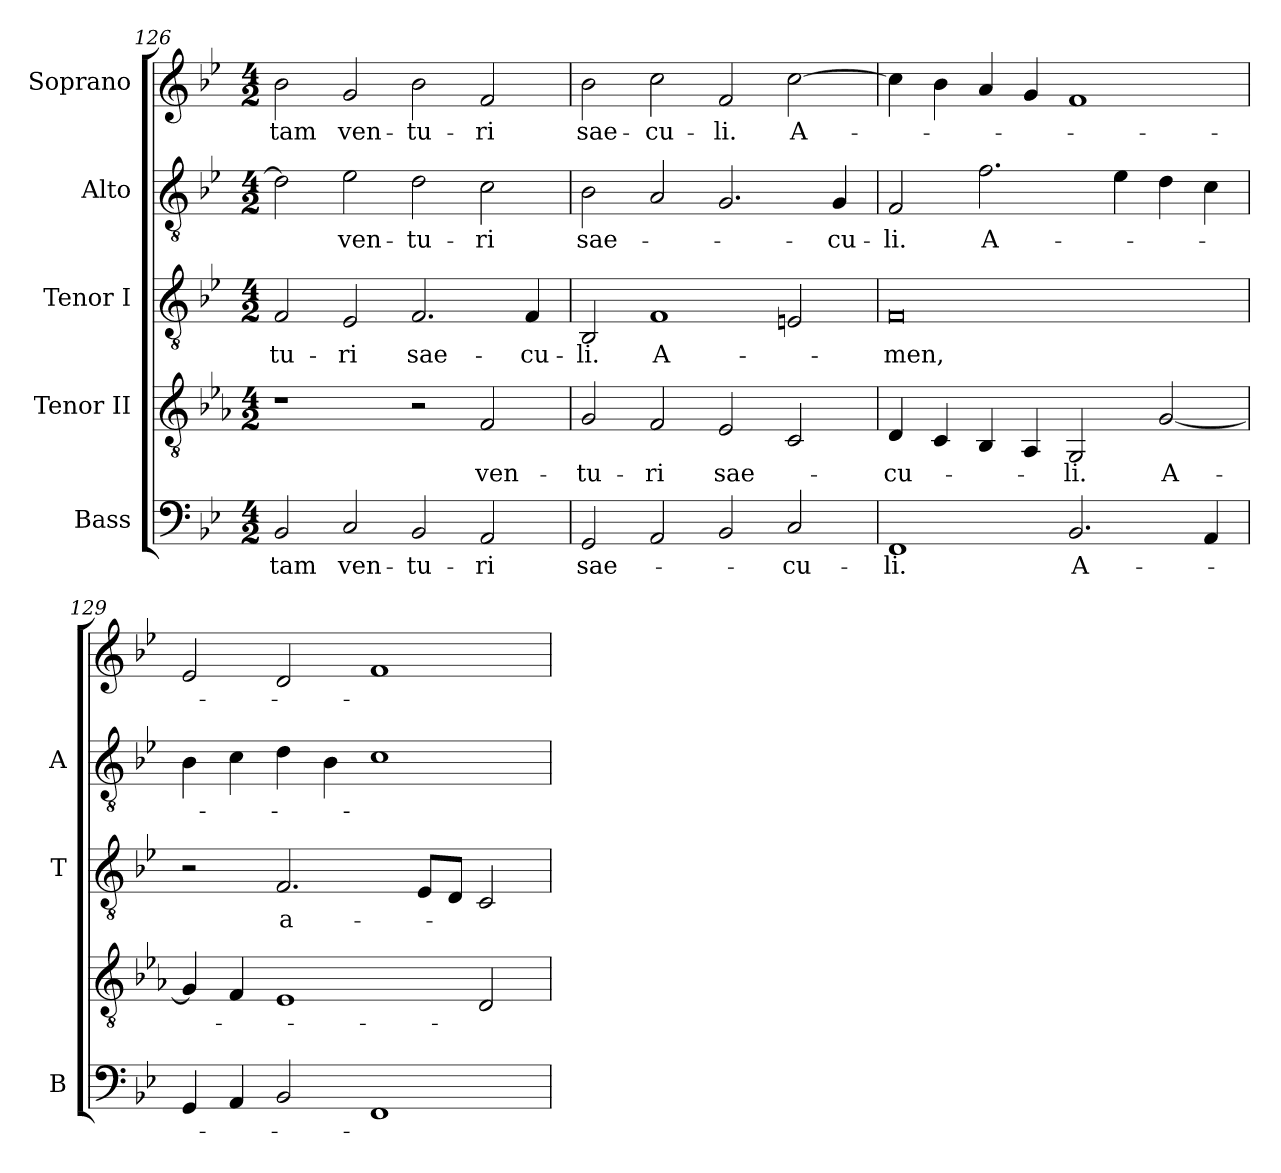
**kern	**text	**kern	**text	**kern	**text	**kern	**text	**kern	**text
*part5	*part5	*part4	*part4	*part3	*part3	*part2	*part2	*part1	*part1
*staff5	*staff5	*staff4	*staff4	*staff3	*staff3	*staff2	*staff2	*staff1	*staff1
*I"Bass	*	*I"Tenor II	*	*I"Tenor I	*	*I"Alto	*	*I"Soprano	*
*I'B	*	*	*	*I'T	*	*I'A	*	*	*
*clefF4	*	*clefGv2	*	*clefGv2	*	*clefGv2	*	*clefG2	*
*	*	*ITrd-4c-7	*	*	*	*	*	*	*
*k[b-e-]	*	*k[b-e-]	*	*k[b-e-]	*	*k[b-e-]	*	*k[b-e-]	*
*B-:	*	*B-:	*	*B-:	*	*B-:	*	*B-:	*
*M4/2	*	*M4/2	*	*M4/2	*	*M4/2	*	*M4/2	*
=126	=126	=126	=126	=126	=126	=126	=126	=126	=126
!	!LO:LY:b:color=#000000	!	!	!	!	!	!	!	!
!	!	!	!	!	!LO:LY:b:color=#000000	!	!	!	!
!	!	!	!	!	!	!	!	!	!LO:LY:b:color=#000000
2BB-i/	-tam	1r	.	2Fi/	-tu-	2di\]	.	2b-i\	-tam
!	!LO:LY:b:color=#000000	!	!	!	!	!	!	!	!
!	!	!	!	!	!LO:LY:b:color=#000000	!	!	!	!
!	!	!	!	!	!	!	!LO:LY:b:color=#000000	!	!
!	!	!	!	!	!	!	!	!	!LO:LY:b:color=#000000
2Ci/	ven-	.	.	2E-i/	-ri	2e-i\	ven-	2gi/	ven-
!	!LO:LY:b:color=#000000	!	!	!	!	!	!	!	!
!	!	!	!	!	!LO:LY:b:color=#000000	!	!	!	!
!	!	!	!	!	!	!	!LO:LY:b:color=#000000	!	!
!	!	!	!	!	!	!	!	!	!LO:LY:b:color=#000000
2BB-i/	-tu-	2r	.	2.Fi/	sae-	2di\	-tu-	2b-i\	-tu-
!	!LO:LY:b:color=#000000	!	!	!	!	!	!	!	!
!	!	!	!LO:LY:b:color=#000000	!	!	!	!	!	!
!	!	!	!	!	!	!	!LO:LY:b:color=#000000	!	!
!	!	!	!	!	!	!	!	!	!LO:LY:b:color=#000000
2AAi/	-ri	2ci/	ven-	.	.	2ci\	-ri	2fi/	-ri
!	!	!	!	!	!LO:LY:b:color=#000000	!	!	!	!
.	.	.	.	4Fi/	-cu-	.	.	.	.
=127	=127	=127	=127	=127	=127	=127	=127	=127	=127
!	!LO:LY:b:color=#000000	!	!	!	!	!	!	!	!
!	!	!	!LO:LY:b:color=#000000	!	!	!	!	!	!
!	!	!	!	!	!LO:LY:b:color=#000000	!	!	!	!
!	!	!	!	!	!	!	!LO:LY:b:color=#000000	!	!
!	!	!	!	!	!	!	!	!	!LO:LY:b:color=#000000
2GGi/	sae-	2di/	-tu-	2BB-i/	-li.	2B-i\	sae-	2b-i\	sae-
!	!	!	!LO:LY:b:color=#000000	!	!	!	!	!	!
!	!	!	!	!	!LO:LY:b:color=#000000	!	!	!	!
!	!	!	!	!	!	!	!	!	!LO:LY:b:color=#000000
2AAi/	.	2ci/	-ri	1Fi	A-	2Ai/	.	2cci\	-cu-
!	!	!	!LO:LY:b:color=#000000	!	!	!	!	!	!
!	!	!	!	!	!	!	!	!	!LO:LY:b:color=#000000
2BB-i/	.	2B-i/	sae-	.	.	2.Gi/	.	2fi/	-li.
!	!LO:LY:b:color=#000000	!	!	!	!	!	!	!	!
!	!	!	!	!	!	!	!	!	!LO:LY:b:color=#000000
2Ci/	-cu-	2Gi/	.	2Eni/	.	.	.	[>2cci\	A-
!	!	!	!	!	!	!	!LO:LY:b:color=#000000	!	!
.	.	.	.	.	.	4Gi/	-cu-	.	.
=128	=128	=128	=128	=128	=128	=128	=128	=128	=128
!	!LO:LY:b:color=#000000	!	!	!	!	!	!	!	!
!	!	!	!LO:LY:b:color=#000000	!	!	!	!	!	!
!	!	!	!	!	!LO:LY:b:color=#000000	!	!	!	!
!	!	!	!	!	!	!	!LO:LY:b:color=#000000	!	!
1FFi	-li.	4Ai/	-cu-	0Fi	-men,	2Fi/	-li.	4cci\]	.
.	.	4Gi/	.	.	.	.	.	4b-i\	.
!	!	!	!	!	!	!	!LO:LY:b:color=#000000	!	!
.	.	4Fi/	.	.	.	2.fi\	A-	4ai/	.
.	.	4E-i/	.	.	.	.	.	4gi/	.
!	!LO:LY:b:color=#000000	!	!	!	!	!	!	!	!
!	!	!	!LO:LY:b:color=#000000	!	!	!	!	!	!
2.BB-i/	A-	2Di/	-li.	.	.	.	.	1fi	.
.	.	.	.	.	.	4e-i\	.	.	.
!	!	!	!LO:LY:b:color=#000000	!	!	!	!	!	!
.	.	[<2di/	A-	.	.	4di\	.	.	.
4AAi/	.	.	.	.	.	4ci\	.	.	.
=129	=129	=129	=129	=129	=129	=129	=129	=129	=129
4GGi/	.	4di/]	.	2r	.	4B-i\	.	2e-i/	.
4AAi/	.	4ci/	.	.	.	4ci\	.	.	.
!	!	!	!	!	!LO:LY:b:color=#000000	!	!	!	!
2BB-i/	.	1B-i	.	2.Fi/	a-	4di\	.	2di/	.
.	.	.	.	.	.	4B-i\	.	.	.
1FFi	.	.	.	.	.	1ci	.	1fi	.
.	.	.	.	8E-i/L	.	.	.	.	.
.	.	.	.	8Di/J	.	.	.	.	.
.	.	2Ai/	.	2Ci/	.	.	.	.	.
=	=	=	=	=	=	=	=	=	=
*-	*-	*-	*-	*-	*-	*-	*-	*-	*-
